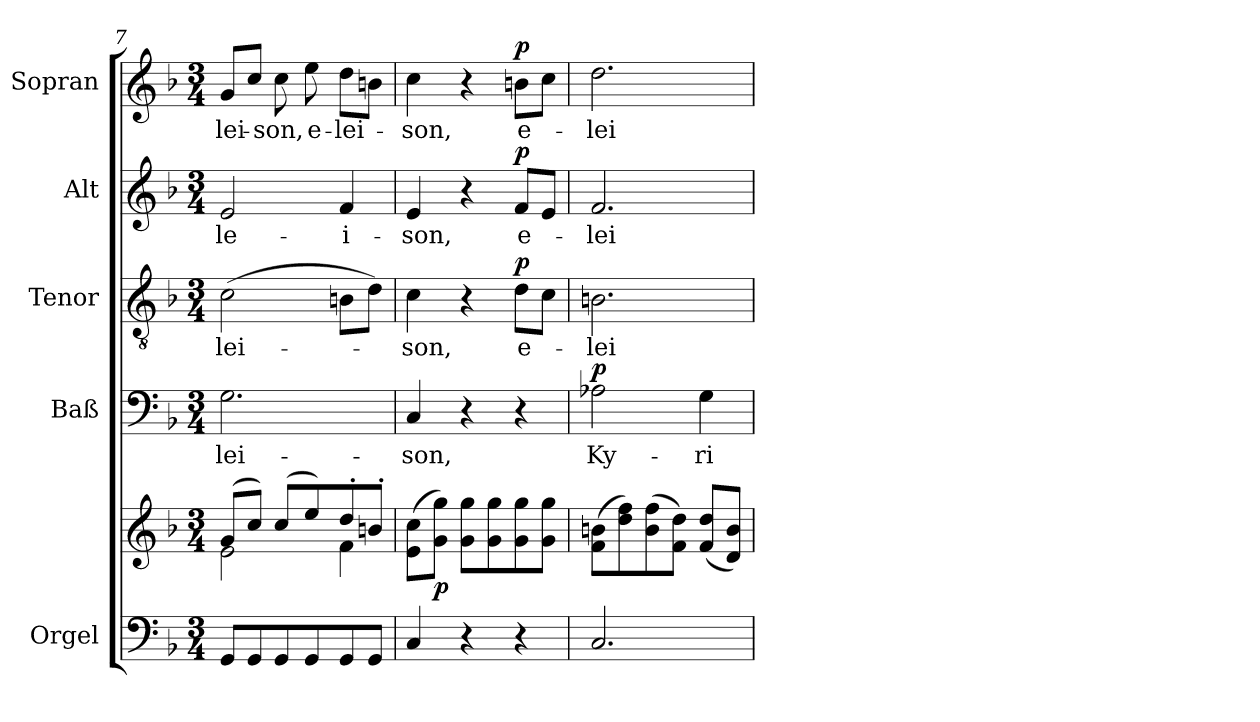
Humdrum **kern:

**kern	**kern	**dynam	**kern	**text	**dynam	**kern	**text	**dynam	**kern	**text	**dynam	**kern	**text	**dynam
*part5	*part5	*part5	*part4	*part4	*part4	*part3	*part3	*part3	*part2	*part2	*part2	*part1	*part1	*part1
*staff6	*staff5	*staff5/6	*staff4	*staff4	*staff4	*staff3	*staff3	*staff3	*staff2	*staff2	*staff2	*staff1	*staff1	*staff1
*I"Orgel	*	*	*I"Baß	*	*	*I"Tenor	*	*	*I"Alt	*	*	*I"Sopran	*	*
*I'Org.	*	*	*	*	*	*	*	*	*	*	*	*	*	*
!!LO:LB:g=z
*clefF4	*clefG2	*	*clefF4	*	*	*clefGv2	*	*	*clefG2	*	*	*clefG2	*	*
*k[b-]	*k[b-]	*	*k[b-]	*	*	*k[b-]	*	*	*k[b-]	*	*	*k[b-]	*	*
*F:	*F:	*	*F:	*	*	*F:	*	*	*F:	*	*	*F:	*	*
*M3/4	*M3/4	*	*M3/4	*	*	*M3/4	*	*	*M3/4	*	*	*M3/4	*	*
=7	=7	=7	=7	=7	=7	=7	=7	=7	=7	=7	=7	=7	=7	=7
*	*^	*	*	*	*	*	*	*	*	*	*	*	*	*
!	!	!	!	!	!LO:LY:b	!	!	!LO:LY:b	!	!	!LO:LY:b	!	!	!LO:LY:b	!
8GG/L	(>8g/L	2e\	.	2.G\	-lei-	.	(>2c\	-lei-	.	2e/	-le-	.	8g/L	-lei-	.
8GG/	8cc/J)	.	.	.	.	.	.	.	.	.	.	.	8cc/J	.	.
!	!	!	!	!	!	!	!	!	!	!	!	!	!	!LO:LY:b	!
8GG/	(>8cc/L	.	.	.	.	.	.	.	.	.	.	.	8cc\	-son,	.
!	!	!	!	!	!	!	!	!	!	!	!	!	!	!LO:LY:b	!
8GG/	8ee/)	.	.	.	.	.	.	.	.	.	.	.	8ee\	e-	.
!	!	!	!	!	!	!	!	!	!	!	!LO:LY:b	!	!	!LO:LY:b	!
8GG/	8dd'</	4f\	.	.	.	.	8Bn\L	.	.	4f/	-i-	.	8dd\L	-lei-	.
8GG/J	8bn'</J	.	.	.	.	.	8d\J)	.	.	.	.	.	8bn\J	.	.
*	*v	*v	*	*	*	*	*	*	*	*	*	*	*	*	*
=8	=8	=8	=8	=8	=8	=8	=8	=8	=8	=8	=8	=8	=8	=8
!	!	!	!	!LO:LY:b	!	!	!LO:LY:b	!	!	!LO:LY:b	!	!	!LO:LY:b	!
4C/	(>8e\ 8cc\L	.	4C/	-son,	.	4c\	-son,	.	4e/	-son,	.	4cc\	-son,	.
!	!	!LO:DY:b	!	!	!	!	!	!	!	!	!	!	!	!
.	8g\ 8gg\J)	p	.	.	.	.	.	.	.	.	.	.	.	.
4r	8g\ 8gg\L	.	4r	.	.	4r	.	.	4r	.	.	4r	.	.
.	8g\ 8gg\	.	.	.	.	.	.	.	.	.	.	.	.	.
!	!	!	!	!	!	!	!LO:LY:b	!LO:DY:a	!	!LO:LY:b	!LO:DY:a	!	!LO:LY:b	!LO:DY:a
4r	8g\ 8gg\	.	4r	.	.	8d\L	e-	p	8f/L	e-	p	8bn\L	e-	p
.	8g\ 8gg\J	.	.	.	.	8c\J	.	.	8e/J	.	.	8cc\J	.	.
=9	=9	=9	=9	=9	=9	=9	=9	=9	=9	=9	=9	=9	=9	=9
!	!	!	!	!LO:LY:b	!LO:DY:a	!	!LO:LY:b	!	!	!LO:LY:b	!	!	!LO:LY:b	!
2.C/	(>8f\ 8bn\L	.	2A-X\	Ky-	p	2.Bn\	-lei-	.	2.f/	-lei-	.	2.dd\	-lei-	.
.	8dd\ 8ff\)	.	.	.	.	.	.	.	.	.	.	.	.	.
.	(>8b\ 8ff\	.	.	.	.	.	.	.	.	.	.	.	.	.
.	8f\ 8dd\J)	.	.	.	.	.	.	.	.	.	.	.	.	.
!	!	!	!	!LO:LY:b	!	!	!	!	!	!	!	!	!	!
.	(<8f/ 8dd/L	.	4G\	-ri-	.	.	.	.	.	.	.	.	.	.
.	8d/ 8b/J)	.	.	.	.	.	.	.	.	.	.	.	.	.
=	=	=	=	=	=	=	=	=	=	=	=	=	=	=
*-	*-	*-	*-	*-	*-	*-	*-	*-	*-	*-	*-	*-	*-	*-
